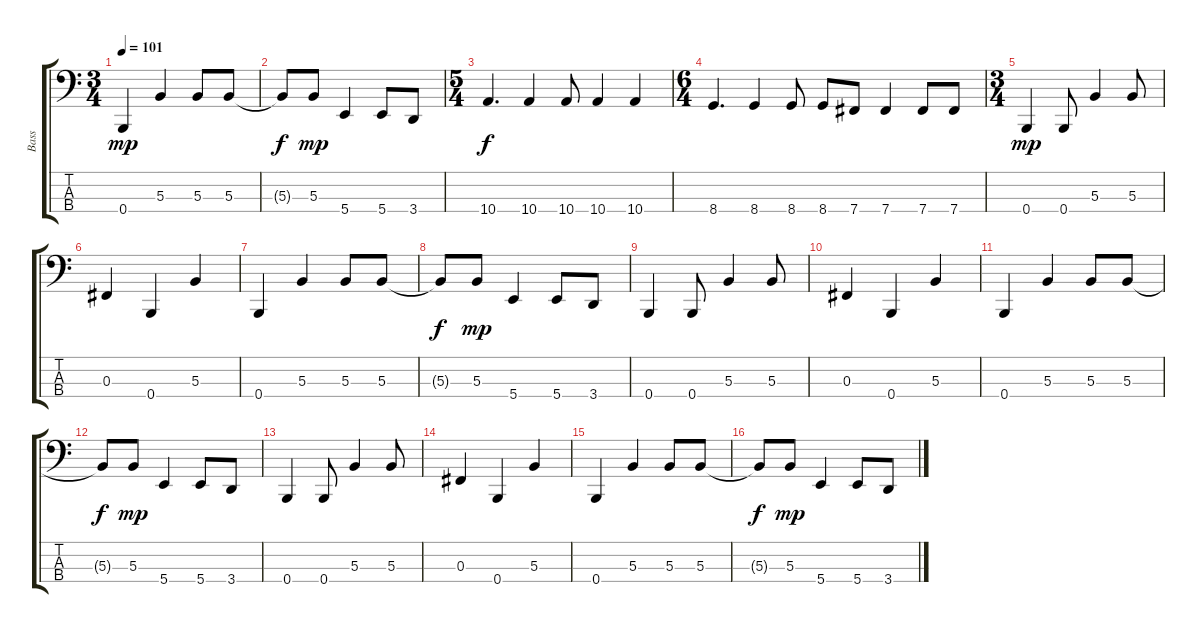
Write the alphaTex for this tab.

\track ("Bass" "Bass") {instrument electricbasspick}
\staff {score tabs}
\tuning (E2 B1 Gb1 B0) {hide}
\ts (3 4)
\tempo 101
\clef f4
\ks c
0.4.4{dy mp} 5.3.4 5.3.8 5.3.8 |
5.3{t}.8{dy f} 5.3.8{dy mp} 5.4.4 5.4.8 3.4.8 |
\ts (5 4)
10.4.4{d dy f} 10.4.4 10.4.8 10.4.4 10.4.4 |
\ts (6 4)
8.4.4{d} 8.4.4 8.4.8 8.4.8 7.4.8 7.4.4 7.4.8 7.4.8 |
\ts (3 4)
0.4.4{dy mp} 0.4.8 5.3.4 5.3.8 |
0.3.4 0.4.4 5.3.4 |
0.4.4 5.3.4 5.3.8 5.3.8 |
5.3{t}.8{dy f} 5.3.8{dy mp} 5.4.4 5.4.8 3.4.8 |
0.4.4 0.4.8 5.3.4 5.3.8 |
0.3.4 0.4.4 5.3.4 |
0.4.4 5.3.4 5.3.8 5.3.8 |
5.3{t}.8{dy f} 5.3.8{dy mp} 5.4.4 5.4.8 3.4.8 |
0.4.4 0.4.8 5.3.4 5.3.8 |
0.3.4 0.4.4 5.3.4 |
0.4.4 5.3.4 5.3.8 5.3.8 |
5.3{t}.8{dy f} 5.3.8{dy mp} 5.4.4 5.4.8 3.4.8
